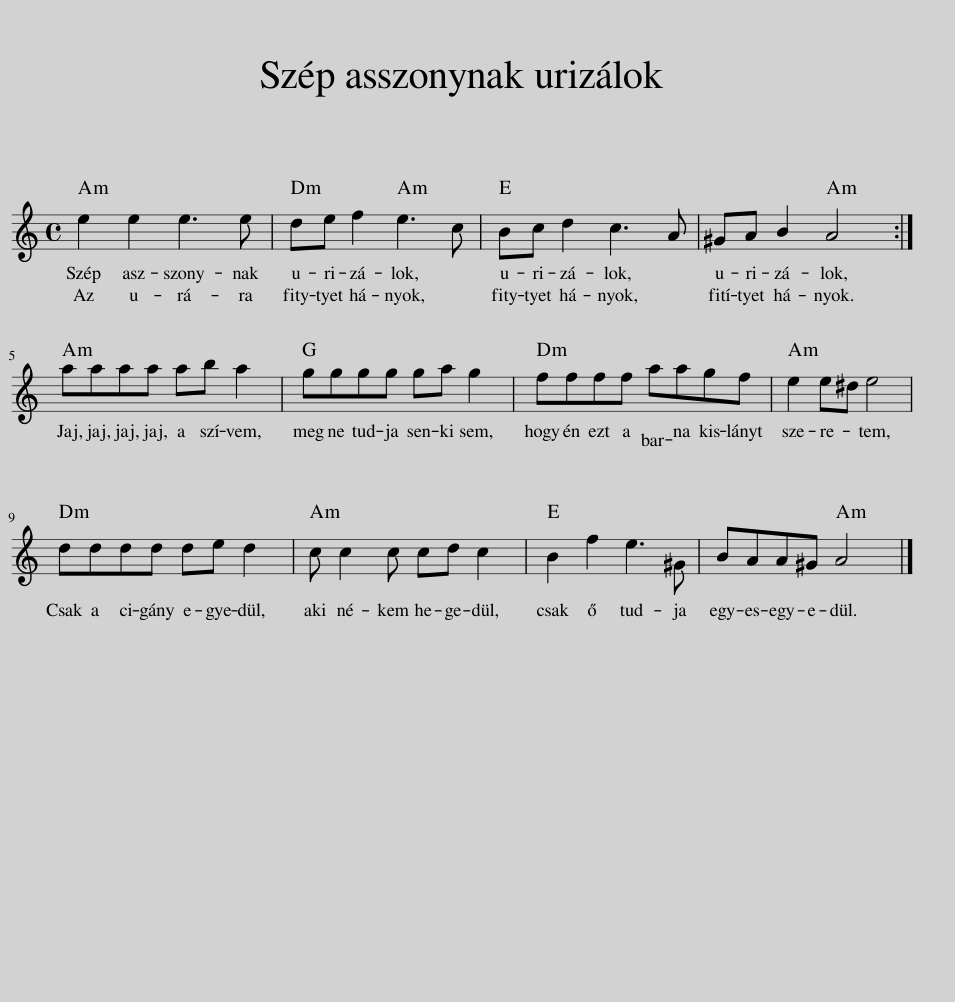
X:1
L:1/8
Q:1/4=150
M:4/4
I:linebreak $
K:C
V:1 treble
V:1
 e2 e2 e3 e | de f2 e3 c | Bc d2 c3 A | ^GA B2 A4 :|$ aaaa ab a2 | %5
 gggg ga g2 | ffff aagf | e2 e^d e4 |$ dddd de d2 | c c2 c cd c2 | %10
 B2 f2 e3 ^G | BAA^G A4 |] %12
